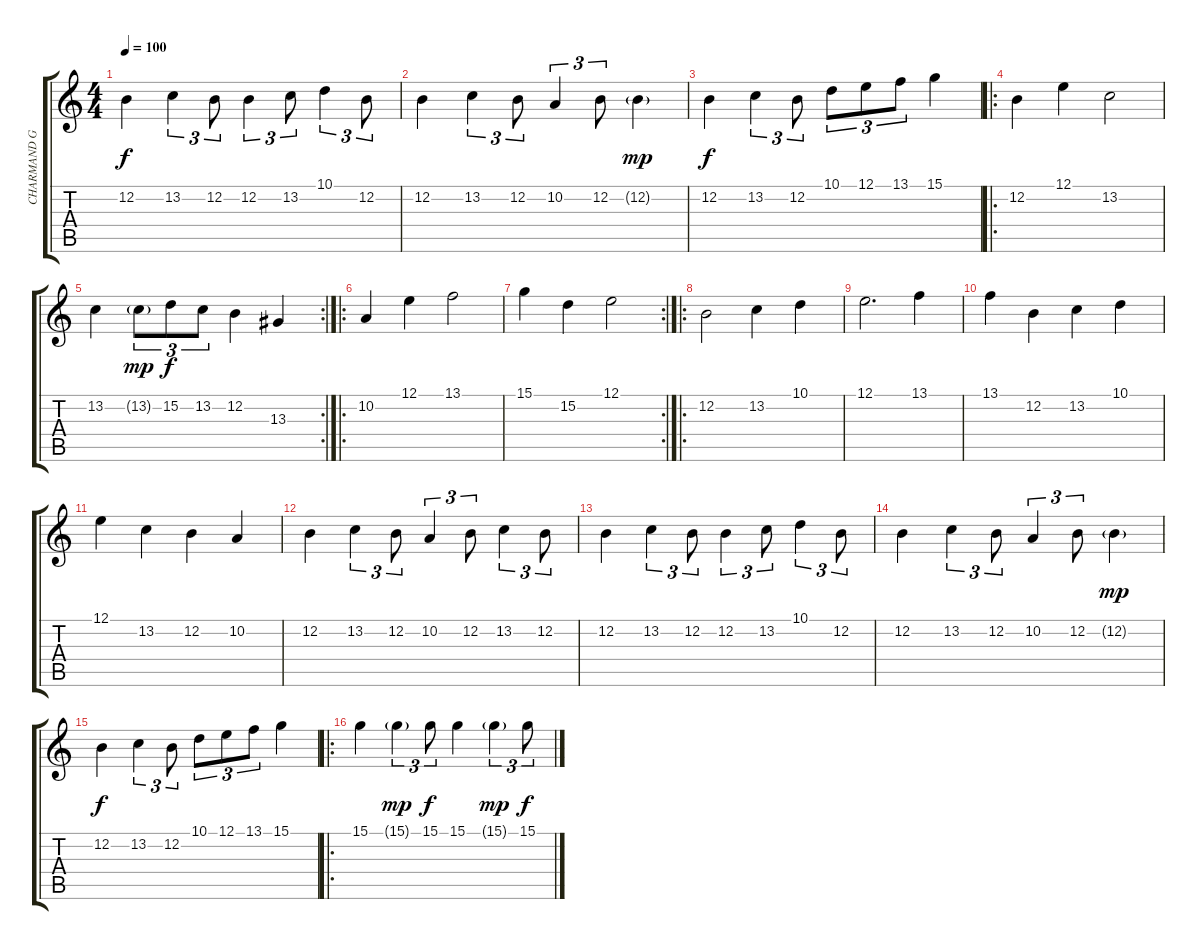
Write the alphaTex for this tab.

\track ("CHARMAND GRIMLOCH" "CHARMAND G") {instrument stringensemble1}
\staff {score tabs}
\tuning (E4 B3 G3 D3 A2 E2) {hide}
\ts (4 4)
\tempo 100
\clef g2
\ks c
12.2.4{dy f} 13.2.4{tu (3 2)} 12.2.8{tu (3 2)} 12.2.4{tu (3 2)} 13.2.8{tu (3 2)} 10.1.4{tu (3 2)} 12.2.8{tu (3 2)} |
12.2.4 13.2.4{tu (3 2)} 12.2.8{tu (3 2)} 10.2.4{tu (3 2)} 12.2.8{tu (3 2)} 12.2{g}.4{dy mp} |
12.2.4{dy f} 13.2.4{tu (3 2)} 12.2.8{tu (3 2)} 10.1.8{tu (3 2)} 12.1.8{tu (3 2)} 13.1.8{tu (3 2)} 15.1.4 |
\ro
12.2.4 12.1.4 13.2.2 |
\rc 2
13.2.4 13.2{g}.8{tu (3 2) dy mp} 15.2.8{tu (3 2) dy f} 13.2.8{tu (3 2)} 12.2.4 13.3.4 |
\ro
10.2.4 12.1.4 13.1.2 |
\rc 2
15.1.4 15.2.4 12.1.2 |
\ro
12.2.2 13.2.4 10.1.4 |
12.1.2{d} 13.1.4 |
13.1.4 12.2.4 13.2.4 10.1.4 |
12.1.4 13.2.4 12.2.4 10.2.4 |
12.2.4 13.2.4{tu (3 2)} 12.2.8{tu (3 2)} 10.2.4{tu (3 2)} 12.2.8{tu (3 2)} 13.2.4{tu (3 2)} 12.2.8{tu (3 2)} |
12.2.4 13.2.4{tu (3 2)} 12.2.8{tu (3 2)} 12.2.4{tu (3 2)} 13.2.8{tu (3 2)} 10.1.4{tu (3 2)} 12.2.8{tu (3 2)} |
12.2.4 13.2.4{tu (3 2)} 12.2.8{tu (3 2)} 10.2.4{tu (3 2)} 12.2.8{tu (3 2)} 12.2{g}.4{dy mp} |
12.2.4{dy f} 13.2.4{tu (3 2)} 12.2.8{tu (3 2)} 10.1.8{tu (3 2)} 12.1.8{tu (3 2)} 13.1.8{tu (3 2)} 15.1.4 |
\ro
15.1.4 15.1{g}.4{tu (3 2) dy mp} 15.1.8{tu (3 2) dy f} 15.1.4 15.1{g}.4{tu (3 2) dy mp} 15.1.8{tu (3 2) dy f}
